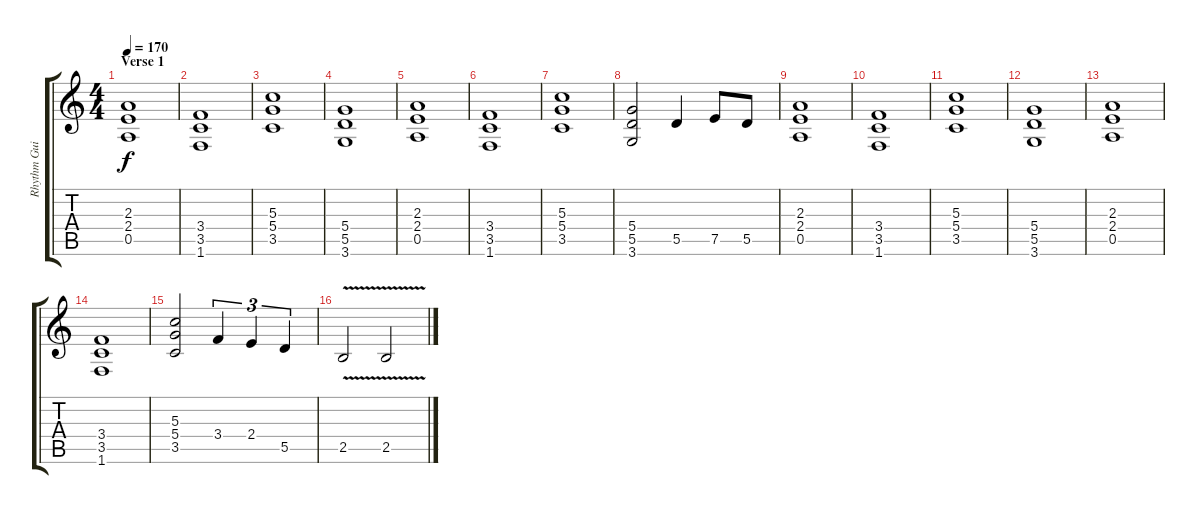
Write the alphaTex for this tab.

\track ("Rhythm Guitar 1" "Rhythm Gui") {instrument distortionguitar}
\staff {score tabs}
\tuning (E4 B3 G3 D3 A2 E2) {hide}
\ts (4 4)
\section ("" "Verse 1")
\tempo 170
\clef g2
\ks c
(2.3 2.4 0.5).1{dy f} |
(3.4 3.5 1.6).1 |
(5.3 5.4 3.5).1 |
(5.4 5.5 3.6).1 |
(2.3 2.4 0.5).1 |
(3.4 3.5 1.6).1 |
(5.3 5.4 3.5).1 |
(5.4 5.5 3.6).2 5.5.4 7.5.8 5.5.8 |
(2.3 2.4 0.5).1 |
(3.4 3.5 1.6).1 |
(5.3 5.4 3.5).1 |
(5.4 5.5 3.6).1 |
(2.3 2.4 0.5).1 |
(3.4 3.5 1.6).1 |
(5.3 5.4 3.5).2 3.4.4{tu (3 2)} 2.4.4{tu (3 2)} 5.5.4{tu (3 2)} |
2.5{v}.2 2.5{v}.2
